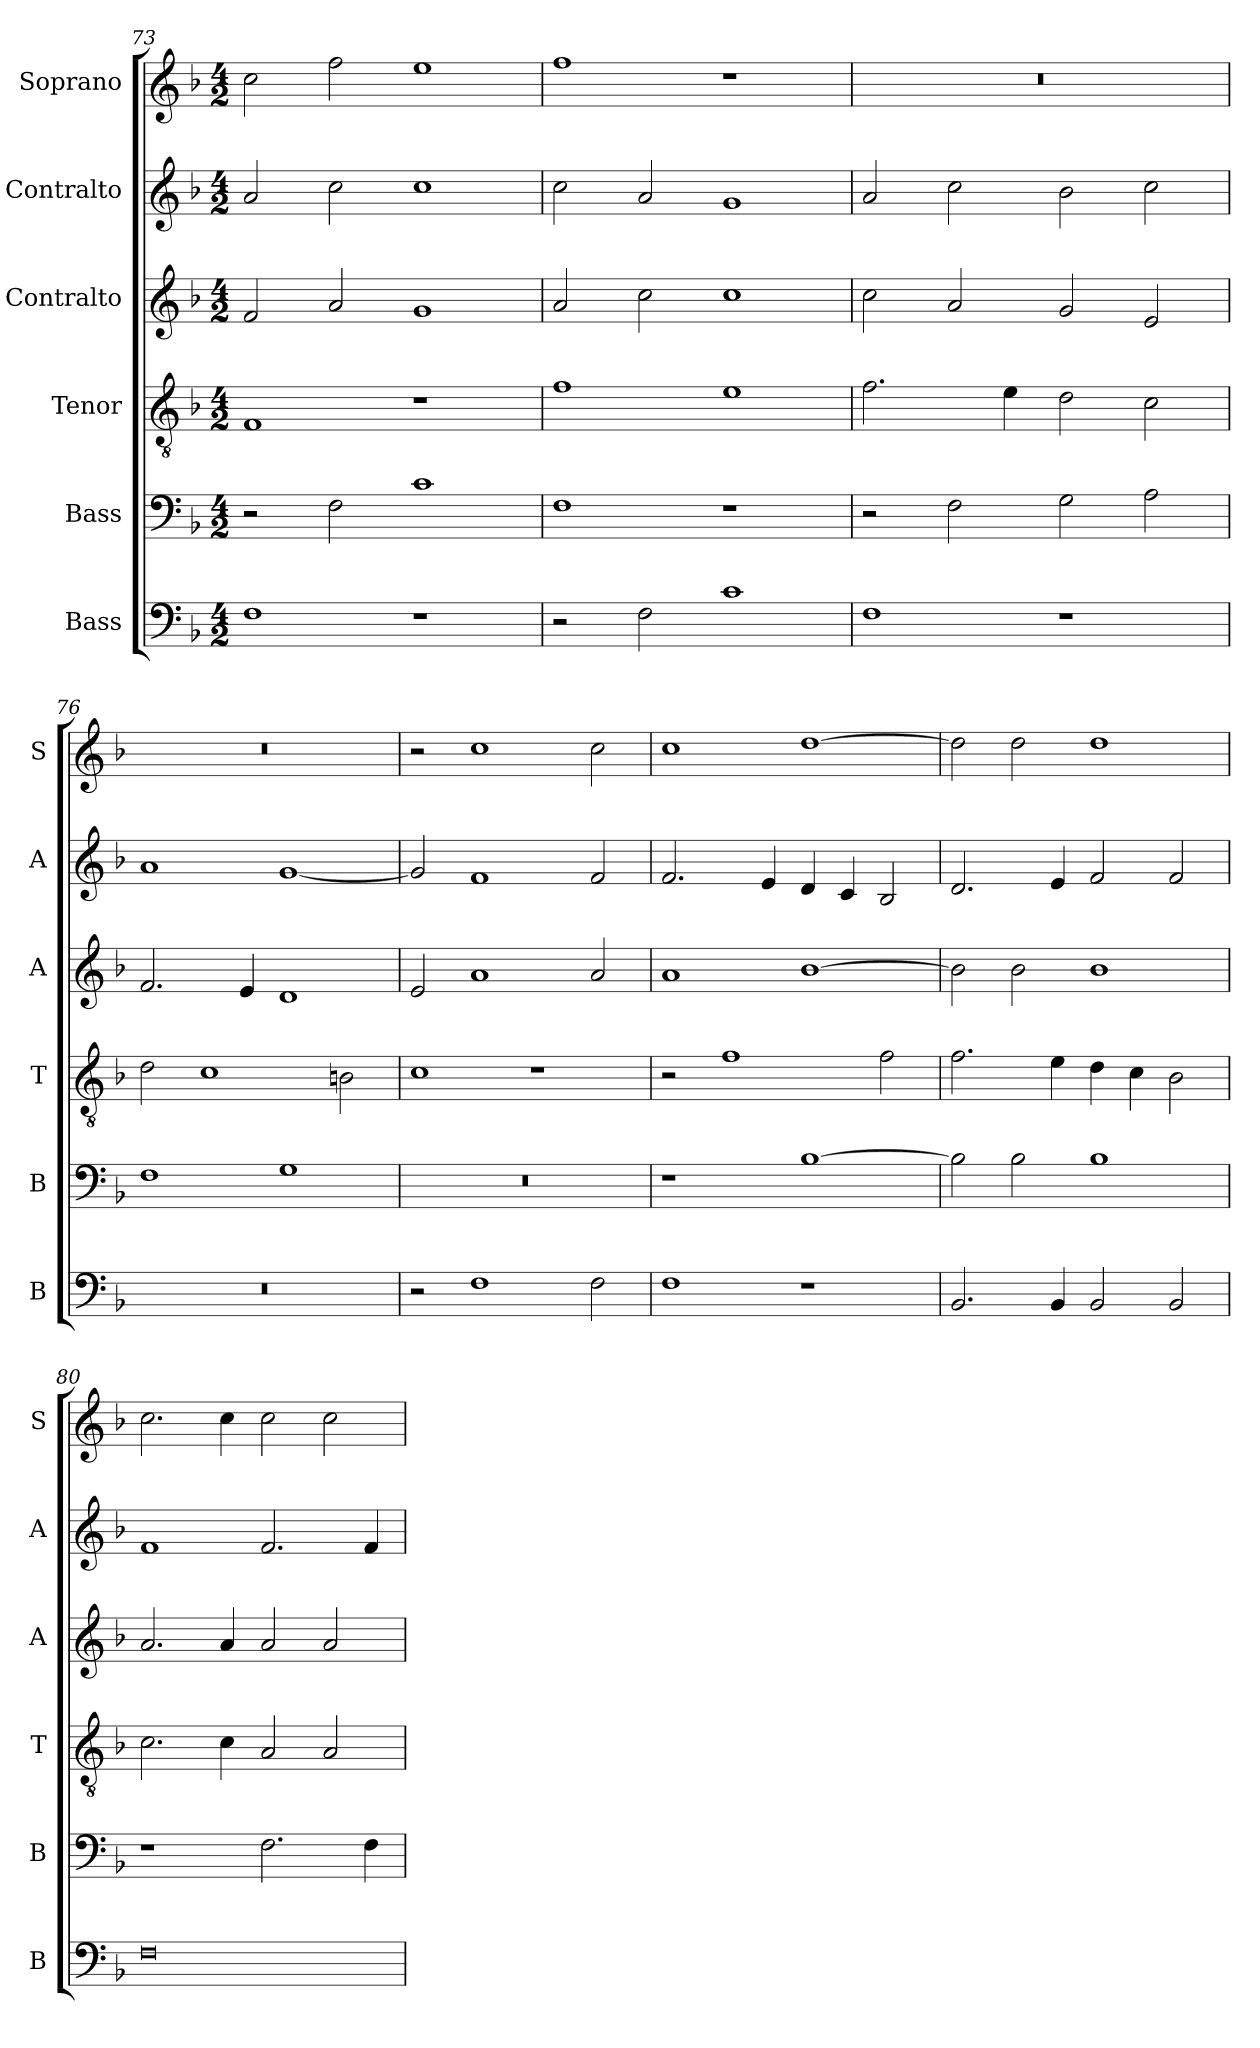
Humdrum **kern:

**kern	**kern	**kern	**kern	**kern	**kern
*part6	*part5	*part4	*part3	*part2	*part1
*staff6	*staff5	*staff4	*staff3	*staff2	*staff1
*I"Bass	*I"Bass	*I"Tenor	*I"Contralto	*I"Contralto	*I"Soprano
*I'B	*I'B	*I'T	*I'A	*I'A	*I'S
*clefF4	*clefF4	*clefGv2	*clefG2	*clefG2	*clefG2
*k[b-]	*k[b-]	*k[b-]	*k[b-]	*k[b-]	*k[b-]
*F:ion	*F:ion	*F:ion	*F:ion	*F:ion	*F:ion
*M4/2	*M4/2	*M4/2	*M4/2	*M4/2	*M4/2
=73	=73	=73	=73	=73	=73
1F	2r	1F	2f	2a	2cc
.	2F	.	2a	2cc	2ff
1r	1c	1r	1g	1cc	1ee
=74	=74	=74	=74	=74	=74
2r	1F	1f	2a	2cc	1ff
2F	.	.	2cc	2a	.
1c	1r	1e	1cc	1g	1r
=75	=75	=75	=75	=75	=75
1F	2r	2.f	2cc	2a	0r
.	2F	.	2a	2cc	.
.	.	4e	.	.	.
1r	2G	2d	2g	2b-	.
.	2A	2c	2e	2cc	.
=76	=76	=76	=76	=76	=76
0r	1F	2d	2.f	1a	0r
.	.	1c	.	.	.
.	.	.	4e	.	.
.	1G	.	1d	[1g	.
.	.	2Bn	.	.	.
=77	=77	=77	=77	=77	=77
2r	0r	1c	2e	2g]	2r
1F	.	.	1a	1f	1cc
.	.	1r	.	.	.
2F	.	.	2a	2f	2cc
=78	=78	=78	=78	=78	=78
1F	1r	2r	1a	2.f	1cc
.	.	1f	.	.	.
.	.	.	.	4e	.
1r	[1B-	.	[1b-	4d	[1dd
.	.	.	.	4c	.
.	.	2f	.	2B-	.
=79	=79	=79	=79	=79	=79
2.BB-	2B-]	2.f	2b-]	2.d	2dd]
.	2B-	.	2b-	.	2dd
4BB-	.	4e	.	4e	.
2BB-	1B-	4d	1b-	2f	1dd
.	.	4c	.	.	.
2BB-	.	2B-	.	2f	.
=80	=80	=80	=80	=80	=80
0F	1r	2.c	2.a	1f	2.cc
.	.	4c	4a	.	4cc
.	2.F	2A	2a	2.f	2cc
.	.	2A	2a	.	2cc
.	4F	.	.	4f	.
=	=	=	=	=	=
*-	*-	*-	*-	*-	*-
